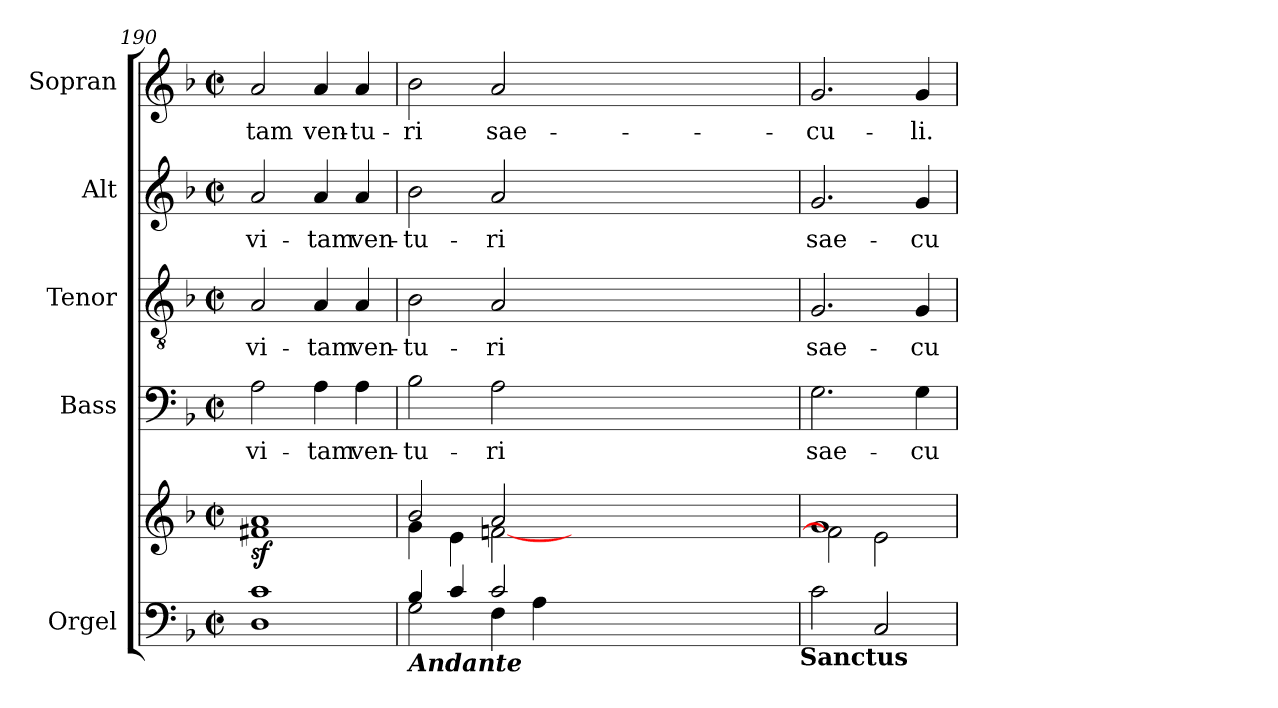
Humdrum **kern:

**kern	**kern	**dynam	**kern	**text	**kern	**text	**kern	**text	**kern	**text
*part5	*part5	*part5	*part4	*part4	*part3	*part3	*part2	*part2	*part1	*part1
*staff6	*staff5	*staff5/6	*staff4	*staff4	*staff3	*staff3	*staff2	*staff2	*staff1	*staff1
*I"Orgel	*	*	*I"Bass	*	*I"Tenor	*	*I"Alt	*	*I"Sopran	*
*I'Org.	*	*	*I'B.	*	*I'T.	*	*I'A.	*	*I'S.	*
*clefF4	*clefG2	*	*clefF4	*	*clefGv2	*	*clefG2	*	*clefG2	*
*k[b-]	*k[b-]	*	*k[b-]	*	*k[b-]	*	*k[b-]	*	*k[b-]	*
*F:	*F:	*	*F:	*	*F:	*	*F:	*	*F:	*
*M2/2	*M2/2	*	*M2/2	*	*M2/2	*	*M2/2	*	*M2/2	*
*met(c|)	*met(c|)	*	*met(c|)	*	*met(c|)	*	*met(c|)	*	*met(c|)	*
=190	=190	=190	=190	=190	=190	=190	=190	=190	=190	=190
*^	*^	*	*	*	*	*	*	*	*	*
!	!	!	!	!LO:DY:b	!	!LO:LY:b	!	!LO:LY:b	!	!LO:LY:b	!	!LO:LY:b
1c	1D	1a	1f#X	sf	2A\	vi-	2A/	vi-	2a/	vi-	2a/	-tam
!	!	!	!	!	!	!LO:LY:b	!	!LO:LY:b	!	!LO:LY:b	!	!LO:LY:b
.	.	.	.	.	4A\	-tam	4A/	-tam	4a/	-tam	4a/	ven-
!	!	!	!	!	!	!LO:LY:b	!	!LO:LY:b	!	!LO:LY:b	!	!LO:LY:b
.	.	.	.	.	4A\	ven-	4A/	ven-	4a/	ven-	4a/	-tu-
!!LO:PB:g=z
=191	=191	=191	=191	=191	=191	=191	=191	=191	=191	=191	=191	=191
!LO:TX:b:Bi:t=Andante	!	!	!	!	!	!	!	!	!	!	!	!
!	!	!	!	!	!	!LO:LY:b	!	!LO:LY:b	!	!LO:LY:b	!	!LO:LY:b
4B-/	2G\	2b-/	4g\	.	2B-\	-tu-	2B-\	-tu-	2b-\	-tu-	2b-\	-ri
4c/	.	.	4e\	.	.	.	.	.	.	.	.	.
!	!	!	!	!	!	!LO:LY:b	!	!LO:LY:b	!	!LO:LY:b	!	!LO:LY:b
2c/	4F\	2a/	[<2fn\	.	2A\	-ri	2A/	-ri	2a/	-ri	2a/	sae-
.	4A\	.	.	.	.	.	.	.	.	.	.	.
1ryy	1ryy	0ryy	0ryy	.	0ryy	.	0ryy	.	0ryy	.	0ryy	.
1ryy	1ryy	.	.	.	.	.	.	.	.	.	.	.
8.ryy	8.ryy	8.ryy	8.ryy	.	8.ryy	.	8.ryy	.	8.ryy	.	8.ryy	.
!	!LO:TX:b:B:t=Sanctus	!	!	!	!	!	!	!	!	!	!	!
=192	=192	=192	=192	=192	=192	=192	=192	=192	=192	=192	=192	=192
!	!	!	!	!	!	!LO:LY:b	!	!LO:LY:b	!	!LO:LY:b	!	!LO:LY:b
*v	*v	*	*	*	*	*	*	*	*	*	*	*
2c\	1g	2f\]	.	2.G\	sae-	2.G/	sae-	2.g/	sae-	2.g/	-cu-
2C/	.	2e\	.	.	.	.	.	.	.	.	.
!	!	!	!	!	!LO:LY:b	!	!LO:LY:b	!	!LO:LY:b	!	!LO:LY:b
.	.	.	.	4G\	-cu-	4G/	-cu-	4g/	-cu-	4g/	-li.
*	*v	*v	*	*	*	*	*	*	*	*	*
=	=	=	=	=	=	=	=	=	=	=
*-	*-	*-	*-	*-	*-	*-	*-	*-	*-	*-
